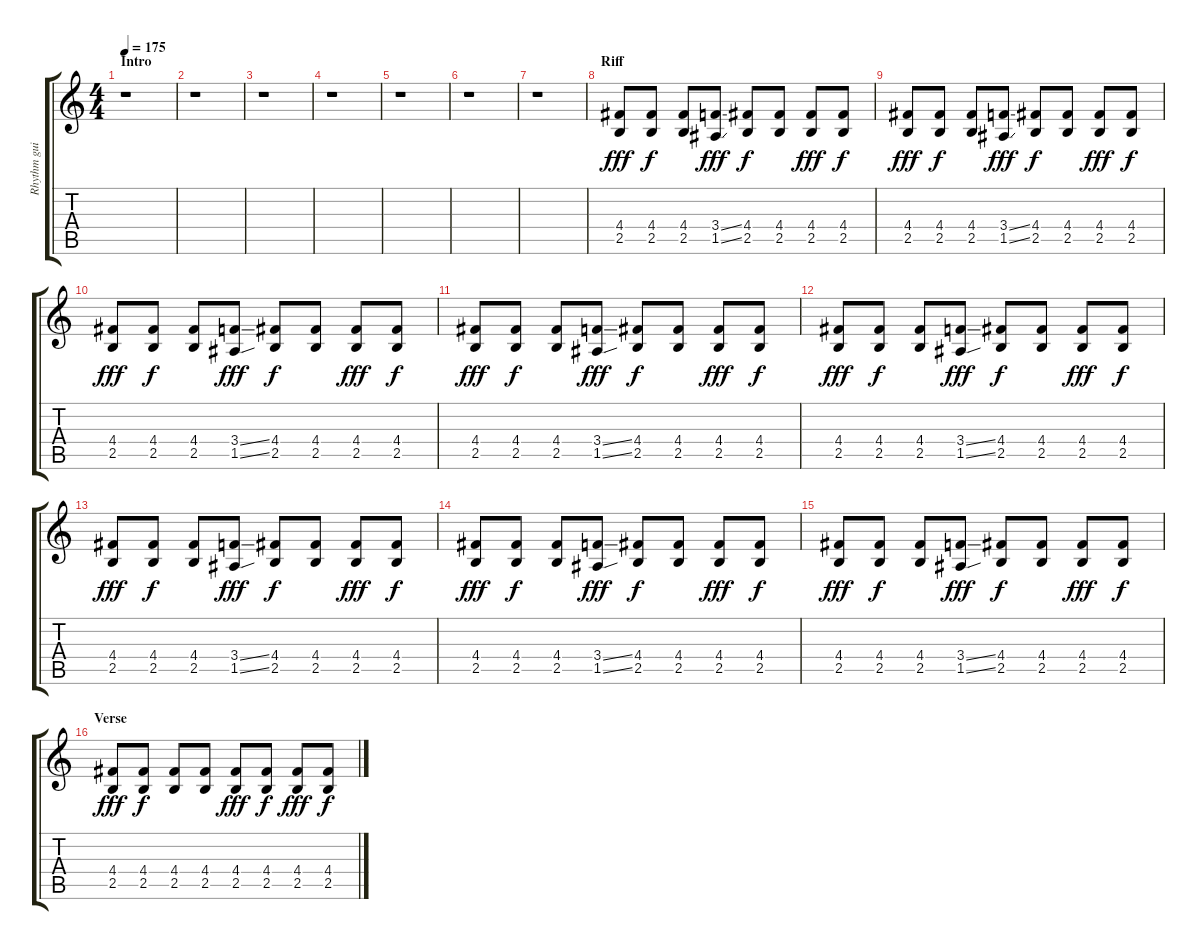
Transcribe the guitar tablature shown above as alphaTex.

\track ("Rhythm guitar" "Rhythm gui") {instrument overdrivenguitar}
\staff {score tabs}
\tuning (E4 B3 G3 D3 A2 E2) {hide}
\ts (4 4)
\section ("" "Intro")
\tempo 175
\clef g2
\ks c
r.1{dy fff instrument overdrivenguitar} |
r.1 |
r.1 |
r.1 |
r.1 |
r.1 |
r.1 |
\section ("" "Riff")
(4.4 2.5).8 (4.4 2.5).8{dy f} (4.4 2.5).8 (3.4{ss} 1.5{ss}).8{dy fff} (4.4 2.5).8{dy f} (4.4 2.5).8 (4.4 2.5).8{dy fff} (4.4 2.5).8{dy f} |
(4.4 2.5).8{dy fff} (4.4 2.5).8{dy f} (4.4 2.5).8 (3.4{ss} 1.5{ss}).8{dy fff} (4.4 2.5).8{dy f} (4.4 2.5).8 (4.4 2.5).8{dy fff} (4.4 2.5).8{dy f} |
(4.4 2.5).8{dy fff} (4.4 2.5).8{dy f} (4.4 2.5).8 (3.4{ss} 1.5{ss}).8{dy fff} (4.4 2.5).8{dy f} (4.4 2.5).8 (4.4 2.5).8{dy fff} (4.4 2.5).8{dy f} |
(4.4 2.5).8{dy fff} (4.4 2.5).8{dy f} (4.4 2.5).8 (3.4{ss} 1.5{ss}).8{dy fff} (4.4 2.5).8{dy f} (4.4 2.5).8 (4.4 2.5).8{dy fff} (4.4 2.5).8{dy f} |
(4.4 2.5).8{dy fff} (4.4 2.5).8{dy f} (4.4 2.5).8 (3.4{ss} 1.5{ss}).8{dy fff} (4.4 2.5).8{dy f} (4.4 2.5).8 (4.4 2.5).8{dy fff} (4.4 2.5).8{dy f} |
(4.4 2.5).8{dy fff} (4.4 2.5).8{dy f} (4.4 2.5).8 (3.4{ss} 1.5{ss}).8{dy fff} (4.4 2.5).8{dy f} (4.4 2.5).8 (4.4 2.5).8{dy fff} (4.4 2.5).8{dy f} |
(4.4 2.5).8{dy fff} (4.4 2.5).8{dy f} (4.4 2.5).8 (3.4{ss} 1.5{ss}).8{dy fff} (4.4 2.5).8{dy f} (4.4 2.5).8 (4.4 2.5).8{dy fff} (4.4 2.5).8{dy f} |
(4.4 2.5).8{dy fff} (4.4 2.5).8{dy f} (4.4 2.5).8 (3.4{ss} 1.5{ss}).8{dy fff} (4.4 2.5).8{dy f} (4.4 2.5).8 (4.4 2.5).8{dy fff} (4.4 2.5).8{dy f} |
\section ("" "Verse")
(4.4 2.5).8{dy fff} (4.4 2.5).8{dy f} (4.4 2.5).8 (4.4 2.5).8 (4.4 2.5).8{dy fff} (4.4 2.5).8{dy f} (4.4 2.5).8{dy fff} (4.4 2.5).8{dy f}
